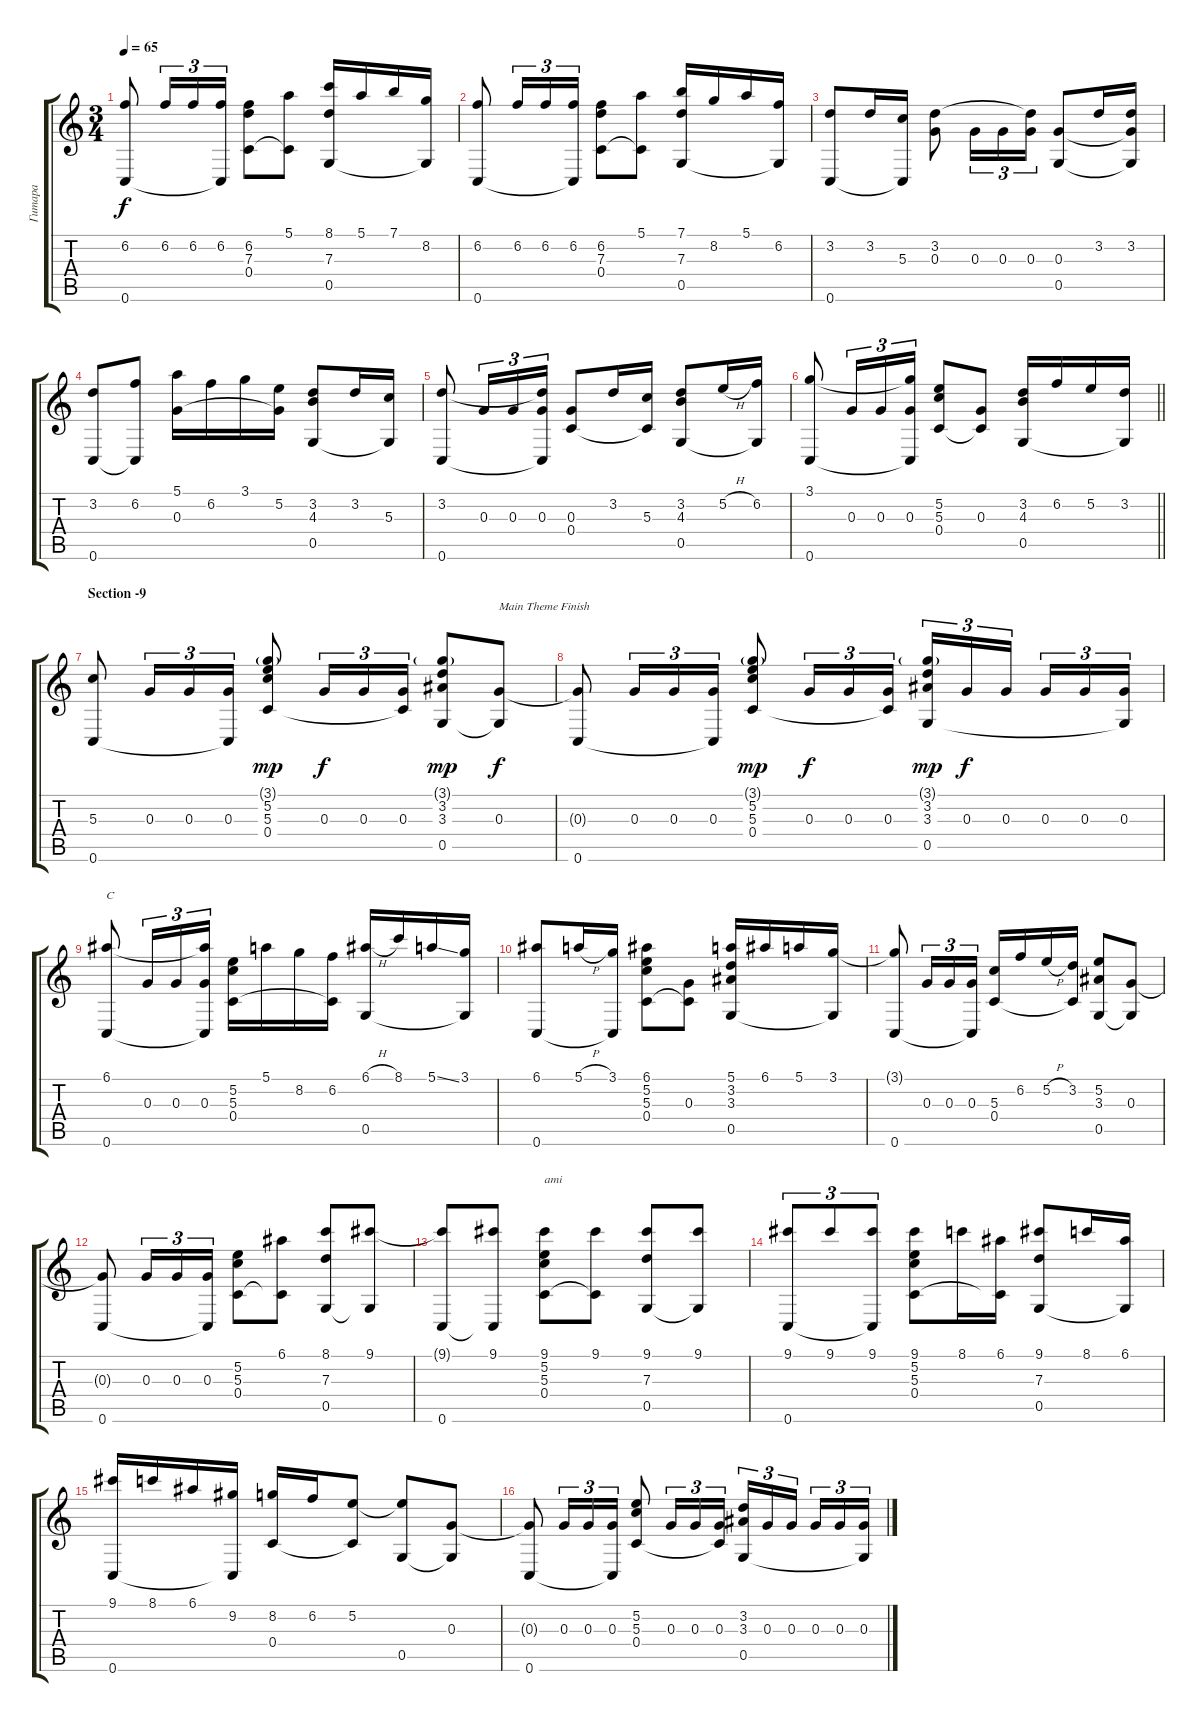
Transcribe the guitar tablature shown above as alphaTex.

\track ("Гитара" "Гитара") {instrument acousticguitarsteel}
\staff {score tabs}
\tuning (E4 B3 G3 C3 G2 C2) {hide}
\ts (3 4)
\tempo 65
\clef g2
\ks c
(6.2{t} 0.6).8{dy f} 6.2.16{tu (3 2)} 6.2.16{tu (3 2)} (6.2 0.6{t}).16{tu (3 2)} (6.2 7.3 0.4).8 (5.1 0.4{t}).8 (8.1 7.3 0.5).16 5.1.16 7.1.16 (8.2 0.5{t}).16 |
(6.2 0.6).8 6.2.16{tu (3 2)} 6.2.16{tu (3 2)} (6.2 0.6{t}).16{tu (3 2)} (6.2 7.3 0.4).8 (5.1 0.4{t}).8 (7.1 7.3 0.5).16 8.2.16 5.1.16 (6.2 0.5{t}).16 |
(3.2 0.6).8 3.2.16 (5.3 0.6{t}).16 (3.2 0.3).8 0.3.16{tu (3 2)} 0.3.16{tu (3 2)} (3.2{t} 0.3).16{tu (3 2)} (0.3 0.5).8 3.2.16 (3.2 0.3{t} 0.5{t}).16 |
(3.2 0.6).8 (6.2 0.6{t}).8 (5.1 0.3).16 6.2.16 3.1.16 (5.2 0.3{t}).16 (3.2 4.3 0.5).8 3.2.16 (5.3 0.5{t}).16 |
(3.2 0.6).8 0.3.16{tu (3 2)} 0.3.16{tu (3 2)} (3.2{t} 0.3 0.6{t}).16{tu (3 2)} (0.3 0.4).8 3.2.16 (5.3 0.4{t}).16 (3.2 4.3 0.5).8 5.2{h}.16 (6.2 0.5{t}).16 |
\barLineRight lightlight
(3.1 0.6).8 0.3.16{tu (3 2)} 0.3.16{tu (3 2)} (3.1{t} 0.3 0.6{t}).16{tu (3 2)} (5.2 5.3 0.4).8 (0.3 0.4{t}).8 (3.2 4.3 0.5).16 6.2.16 5.2.16 (3.2 0.5{t}).16 |
\section ("" "Section -9")
(5.3 0.6).8 0.3.16{tu (3 2)} 0.3.16{tu (3 2)} (0.3 0.6{t}).16{tu (3 2)} (3.1{g} 5.2 5.3 0.4).8{dy mp} 0.3.16{tu (3 2) dy f} 0.3.16{tu (3 2)} (0.3 0.4{t}).16{tu (3 2)} (3.1{g} 3.2 3.3 0.5).8{dy mp} (0.3 0.5{t}).8{txt "Main Theme Finish" dy f} |
(0.3{t} 0.6).8 0.3.16{tu (3 2)} 0.3.16{tu (3 2)} (0.3 0.6{t}).16{tu (3 2)} (3.1{g} 5.2 5.3 0.4).8{dy mp} 0.3.16{tu (3 2) dy f} 0.3.16{tu (3 2)} (0.3 0.4{t}).16{tu (3 2)} (3.1{g} 3.2 3.3 0.5).16{tu (3 2) dy mp} 0.3.16{tu (3 2) dy f} 0.3.16{tu (3 2) beam splitsecondary} 0.3.16{tu (3 2)} 0.3.16{tu (3 2)} (0.3 0.5{t}).16{tu (3 2)} |
(6.1 0.6).8{txt "C"} 0.3.16{tu (3 2)} 0.3.16{tu (3 2)} (6.1{t} 0.3 0.6{t}).16{tu (3 2)} (5.2 5.3 0.4).16 5.1.16 8.2.16 (6.2 0.4{t}).16 (6.1{h} 0.5).16 8.1.16 5.1{ss}.16 (3.1 0.5{t}).16 |
(6.1 0.6).8 5.1{h}.16 (3.1 0.6{t}).16 (6.1 5.2 5.3 0.4).8 (0.3 0.4{t}).8 (5.1 3.2 3.3 0.5).16 6.1.16 5.1.16 (3.1 0.5{t}).16 |
(3.1{t} 0.6).8 0.3.16{tu (3 2)} 0.3.16{tu (3 2)} (0.3 0.6{t}).16{tu (3 2)} (5.3 0.4).16 6.2.16 5.2{h}.16 (3.2 0.4{t}).16 (5.2 3.3 0.5).8 (0.3 0.5{t}).8 |
(0.3{t} 0.6).8 0.3.16{tu (3 2)} 0.3.16{tu (3 2)} (0.3 0.6{t}).16{tu (3 2)} (5.2 5.3 0.4).8 (6.1 0.4{t}).8 (8.1 7.3 0.5).8 (9.1 0.5{t}).8 |
(9.1{t} 0.6).8 (9.1 0.6{t}).8 (9.1 5.2 5.3 0.4).8{txt "ami"} (9.1 0.4{t}).8 (9.1 7.3 0.5).8 (9.1 0.5{t}).8 |
(9.1 0.6).8{tu (3 2)} 9.1.8{tu (3 2)} (9.1 0.6{t}).8{tu (3 2)} (9.1 5.2 5.3 0.4).8 8.1.16 (6.1 0.4{t}).16 (9.1 7.3 0.5).8 8.1.16 (6.1 0.5{t}).16 |
(9.1 0.6).16 8.1.16 6.1.16 (9.2 0.6{t}).16 (8.2 0.4).16 6.2.16 (5.2 0.4{t}).8 (5.2{t} 0.5).8 (0.3 0.5{t}).8 |
(0.3{t} 0.6).8 0.3.16{tu (3 2)} 0.3.16{tu (3 2)} (0.3 0.6{t}).16{tu (3 2)} (5.2 5.3 0.4).8 0.3.16{tu (3 2)} 0.3.16{tu (3 2)} (0.3 0.4{t}).16{tu (3 2)} (3.2 3.3 0.5).16{tu (3 2)} 0.3.16{tu (3 2)} 0.3.16{tu (3 2) beam splitsecondary} 0.3.16{tu (3 2)} 0.3.16{tu (3 2)} (0.3 0.5{t}).16{tu (3 2)}
